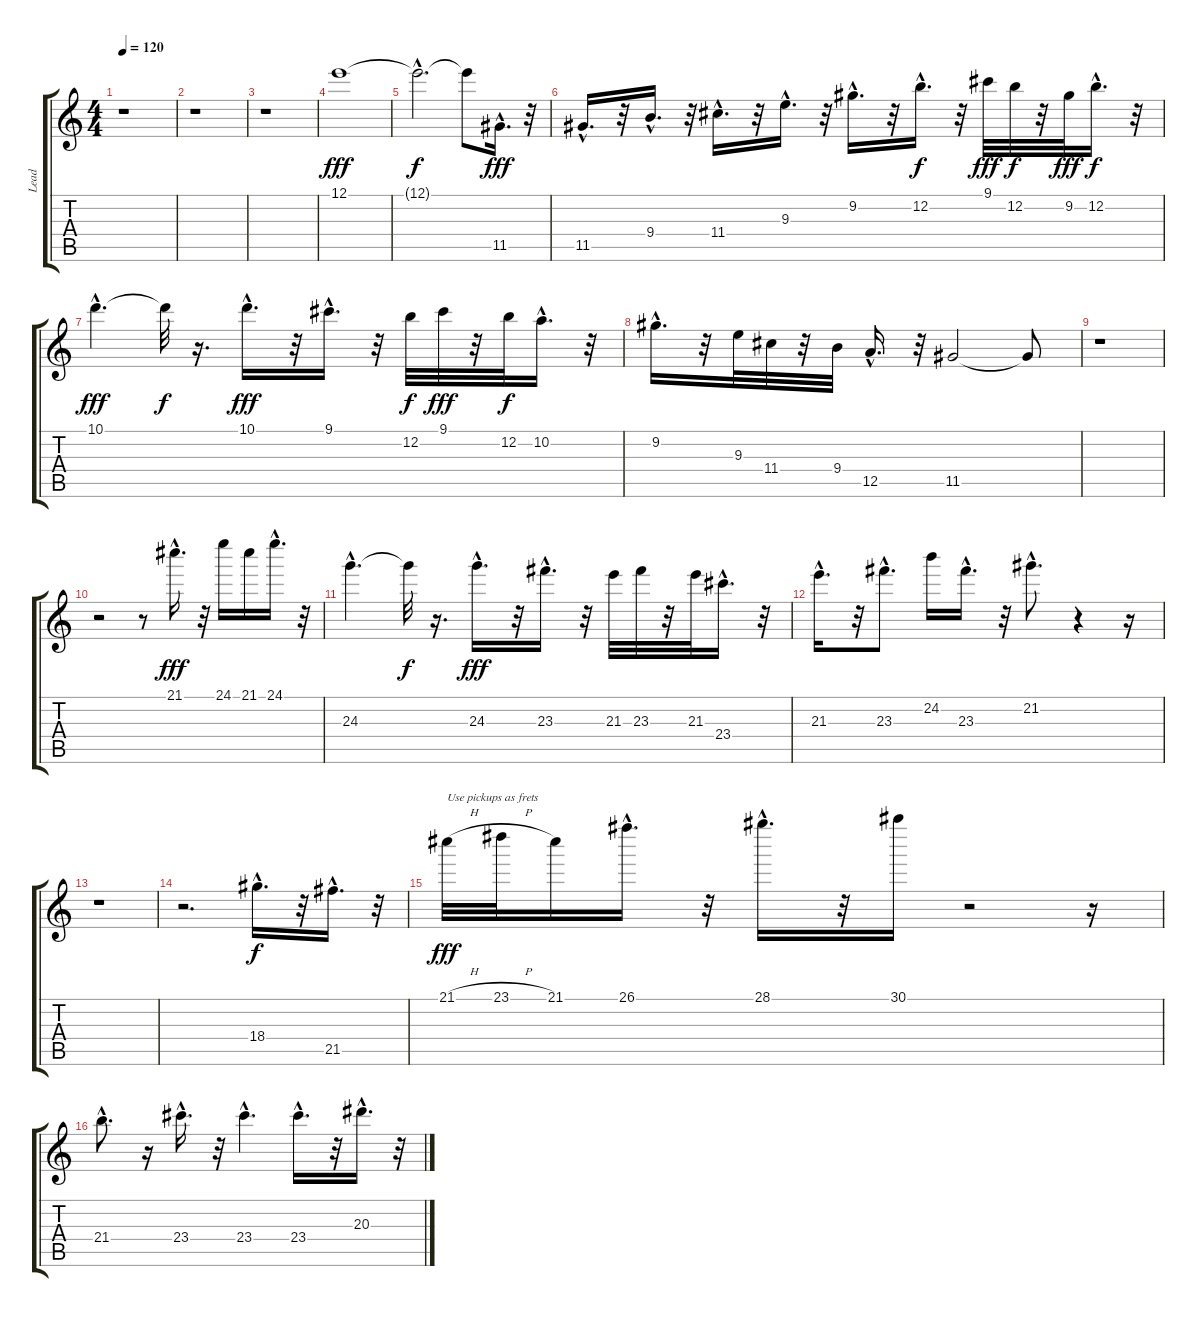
\track ("Lead" "Lead") {instrument distortionguitar}
\staff {score tabs}
\tuning (E4 B3 G3 D3 A2 E2) {hide}
\ts (4 4)
\tempo 120
\clef g2
\ks c
r.1{dy f} |
r.1 |
r.1 |
12.1.1{dy fff} |
12.1{hac t}.2{d dy f} 12.1{t}.8 11.5{hac}.16{d dy fff} r.32 |
11.5{hac}.16{d} r.32 9.4{hac}.16{d} r.32 11.4{hac}.16{d} r.32 9.3{hac}.16{d} r.32 9.2{hac}.16{d} r.32 12.2{hac}.16{d dy f} r.32 9.1.32{dy fff} 12.2.32{dy f} r.32 9.2.32{dy fff} 12.2{hac}.16{d dy f} r.32 |
10.1{hac}.4{d dy fff} 10.1{t}.32{dy f} r.16{d} 10.1{hac}.16{d dy fff} r.32 9.1{hac}.16{d} r.32 12.2.32{dy f} 9.1.32{dy fff} r.32 12.2.32{dy f} 10.2{hac}.16{d} r.32 |
9.2{hac}.16{d} r.32 9.3.32 11.4.32 r.32 9.4.32 12.5{hac}.16{d} r.32 11.5.2 11.5{t}.8 |
r.1 |
r.2 r.8 21.1{hac}.16{d dy fff} r.32 24.1.16 21.1.16 24.1{hac}.16{d} r.32 |
24.3{hac}.4{d} 24.3{t}.32{dy f} r.16{d} 24.3{hac}.16{d dy fff} r.32 23.3{hac}.16{d} r.32 21.3.32 23.3.32 r.32 21.3.32 23.4{hac}.16{d} r.32 |
21.3{hac}.16{d} r.32 23.3{hac}.8{d} 24.2.16 23.3{hac}.16{d} r.32 21.2{hac}.8{d} r.4 r.16 |
r.1 |
r.2{d} 18.4{hac}.16{d dy f} r.32 21.5{hac}.16{d} r.32 |
21.1{h}.32{txt "Use pickups as frets" dy fff} 23.1{h}.32 21.1.16 26.1{hac}.16{d} r.32 28.1{hac}.16{d} r.32 30.1.16 r.2 r.16 |
21.4{hac}.8{d} r.16 23.4{hac}.16{d} r.32 23.4{hac}.4{d} 23.4{hac}.16{d} r.32 20.3{hac}.16{d} r.32
